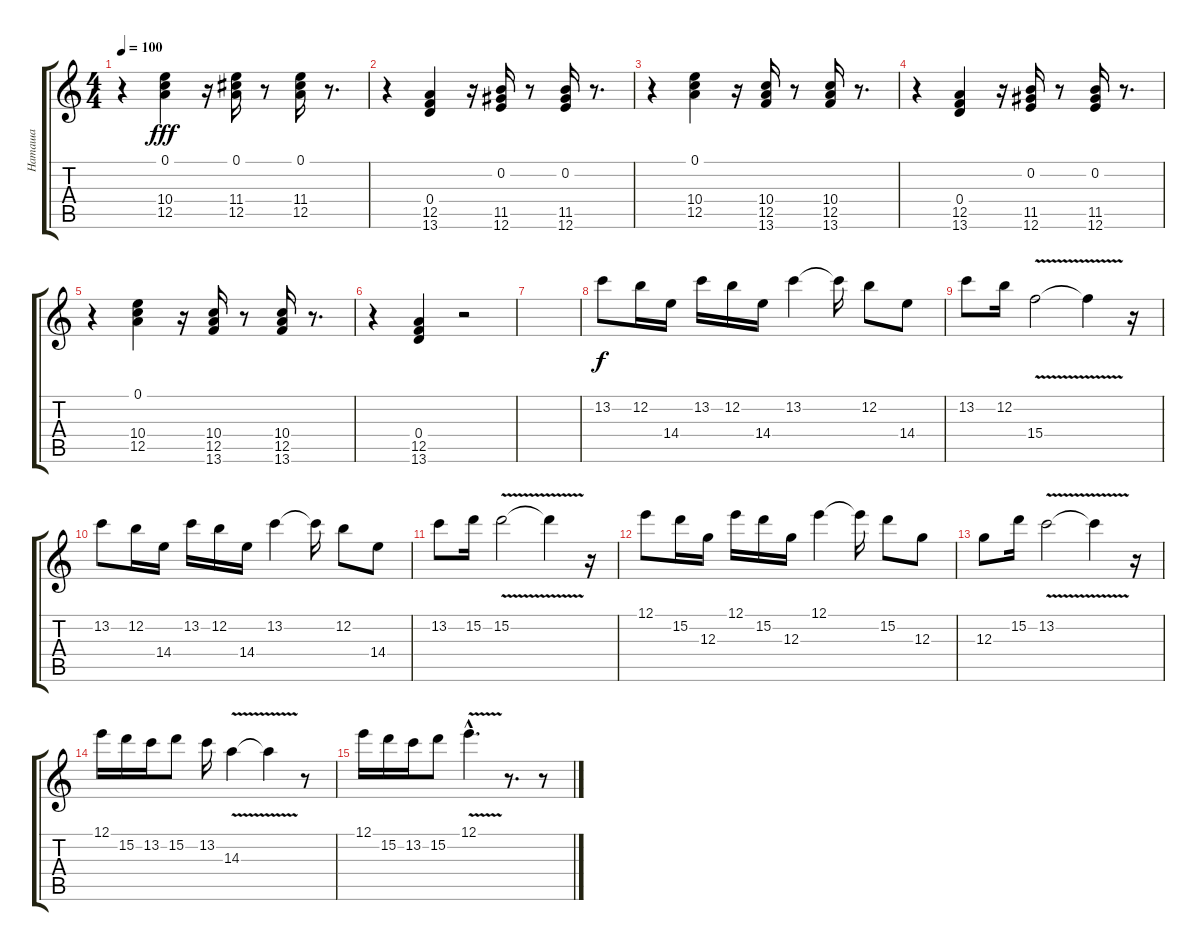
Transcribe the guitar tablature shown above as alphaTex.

\track ("Наташа" "Наташа") {instrument distortionguitar}
\staff {score tabs}
\tuning (E4 B3 G3 D3 A2 E2) {hide}
\ts (4 4)
\tempo 100
\clef g2
\ks c
r.4{dy fff} (0.1 10.4 12.5).4 r.16 (0.1 11.4 12.5).16 r.8 (0.1 11.4 12.5).16 r.8{d} |
r.4 (0.4 12.5 13.6).4 r.16 (0.2 11.5 12.6).16 r.8 (0.2 11.5 12.6).16 r.8{d} |
r.4 (0.1 10.4 12.5).4 r.16 (10.4 12.5 13.6).16 r.8 (10.4 12.5 13.6).16 r.8{d} |
r.4 (0.4 12.5 13.6).4 r.16 (0.2 11.5 12.6).16 r.8 (0.2 11.5 12.6).16 r.8{d} |
r.4 (0.1 10.4 12.5).4 r.16 (10.4 12.5 13.6).16 r.8 (10.4 12.5 13.6).16 r.8{d} |
r.4 (0.4 12.5 13.6).4 r.2 |
|
13.2.8{dy f volume 14 balance 4 instrument distortionguitar} 12.2.16 14.4.16 13.2.16 12.2.16 14.4.16 13.2.4 13.2{t}.16 12.2.8 14.4.8 |
13.2.8 12.2.16 15.4{v}.2 15.4{t}.4 r.16 |
13.2.8 12.2.16 14.4.16 13.2.16 12.2.16 14.4.16 13.2.4 13.2{t}.16 12.2.8 14.4.8 |
13.2.8 15.2.16 15.2{v}.2 15.2{t}.4 r.16 |
12.1.8 15.2.16 12.3.16 12.1.16 15.2.16 12.3.16 12.1.4 12.1{t}.16 15.2.8 12.3.8 |
12.3.8 15.2.16 13.2{v}.2 13.2{t}.4 r.16 |
12.1.16 15.2.16 13.2.16 15.2.8 13.2.16 14.3{v}.4 14.3{t}.4 r.8 |
12.1.16 15.2.16 13.2.16 15.2.8 12.1{v hac}.4{d} r.8{d} r.8
